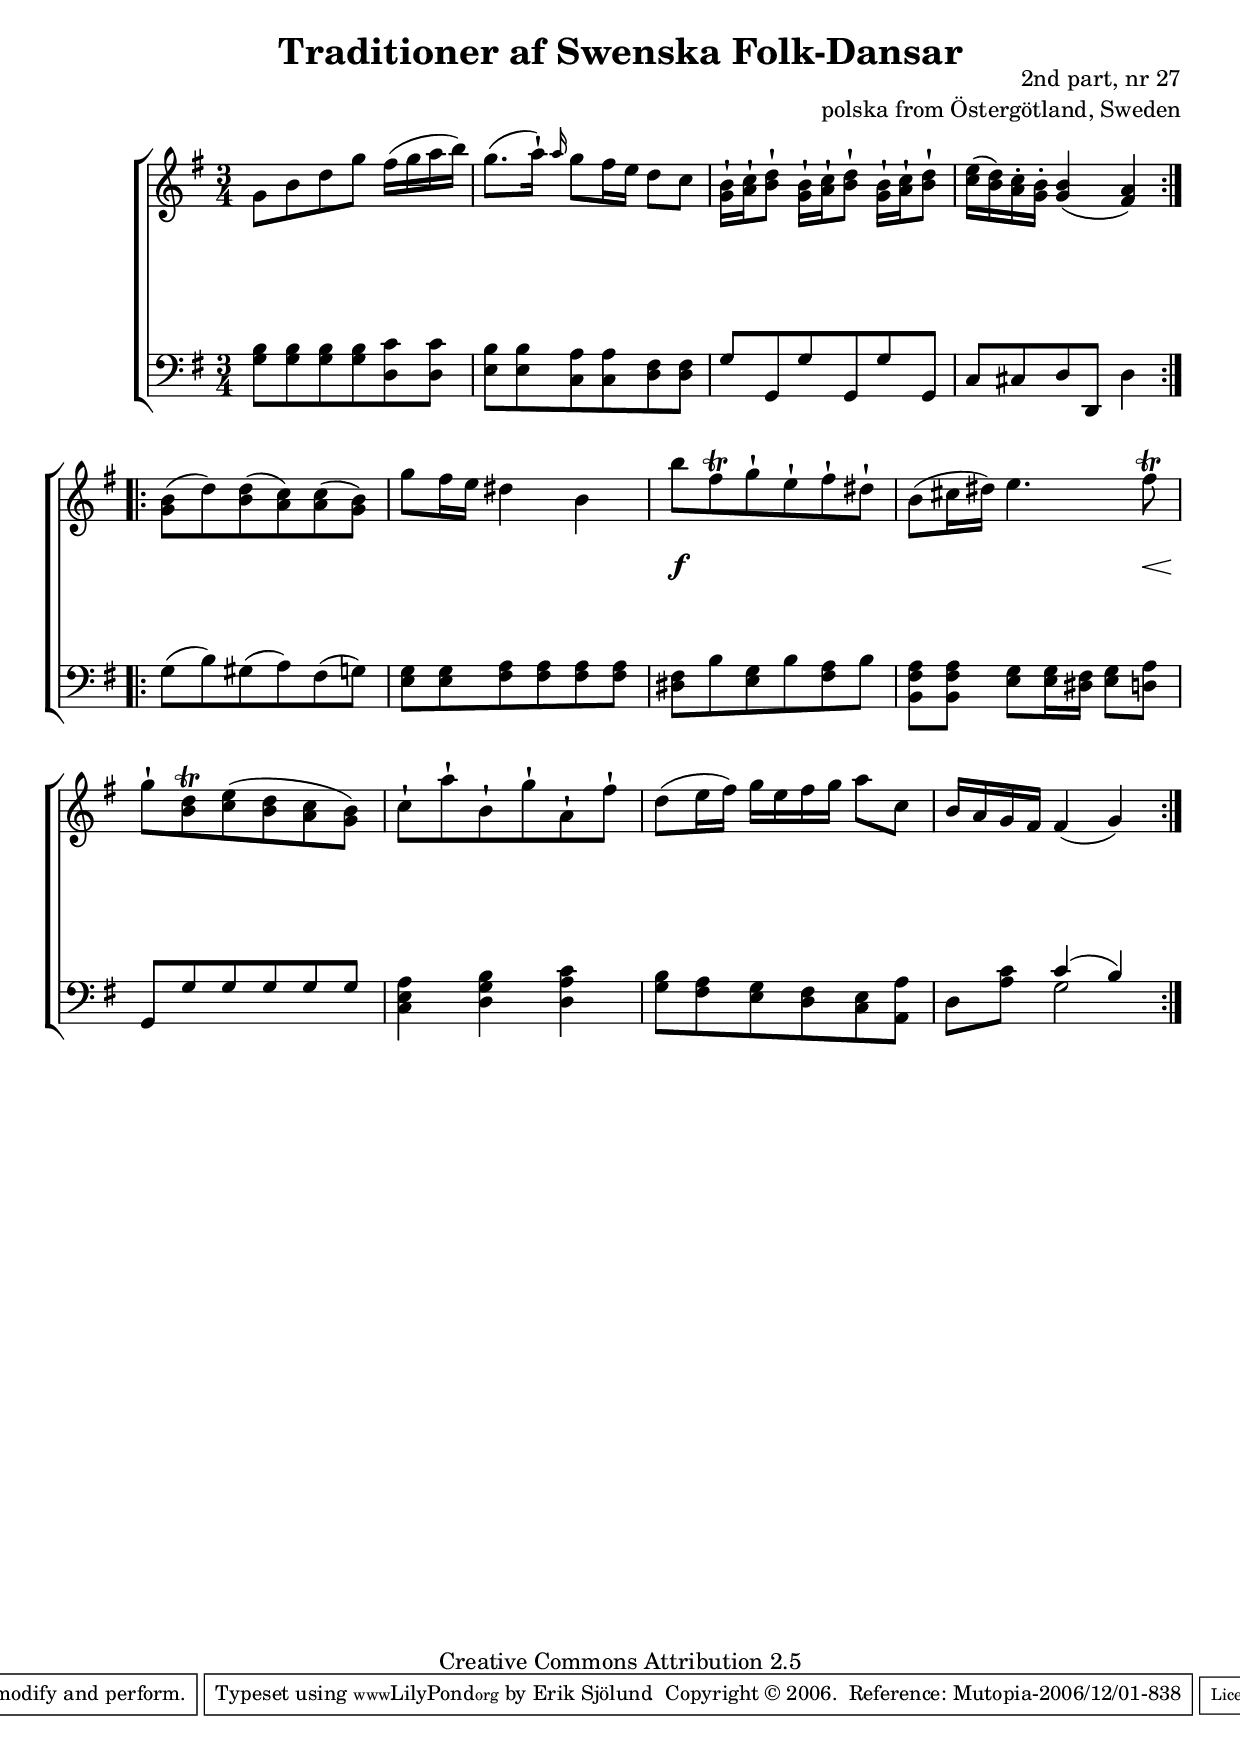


\header {
    title = "Traditioner af Swenska Folk-Dansar"
    opus = \markup {
         \column  {
          \right-align  "2nd part, nr 27"
   \right-align "polska from Östergötland, Sweden" 
}
 } 
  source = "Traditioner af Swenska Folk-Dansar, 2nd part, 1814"



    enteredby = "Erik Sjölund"
				% mutopia headers.

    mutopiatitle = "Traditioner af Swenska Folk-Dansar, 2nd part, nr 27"

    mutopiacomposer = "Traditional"
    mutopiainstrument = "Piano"
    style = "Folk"
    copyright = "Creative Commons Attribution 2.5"
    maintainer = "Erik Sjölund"
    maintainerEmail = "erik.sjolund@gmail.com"




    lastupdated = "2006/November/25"
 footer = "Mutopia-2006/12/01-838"
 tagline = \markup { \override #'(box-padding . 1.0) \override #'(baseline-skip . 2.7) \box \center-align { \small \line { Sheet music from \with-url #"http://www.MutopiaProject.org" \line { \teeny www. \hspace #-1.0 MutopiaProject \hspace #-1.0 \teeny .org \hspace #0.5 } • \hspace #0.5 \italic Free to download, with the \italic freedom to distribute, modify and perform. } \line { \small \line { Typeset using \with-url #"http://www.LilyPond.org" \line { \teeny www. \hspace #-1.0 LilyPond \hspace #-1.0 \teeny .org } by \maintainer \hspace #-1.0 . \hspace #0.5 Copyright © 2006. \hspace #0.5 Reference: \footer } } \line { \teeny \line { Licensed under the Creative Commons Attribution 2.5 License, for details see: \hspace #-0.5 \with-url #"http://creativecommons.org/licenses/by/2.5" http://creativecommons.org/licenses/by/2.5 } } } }
  }




     \version "2.8.5"








global={
	\time 3/4
	\key g \major
}


    
upper =  {
  \global
  \repeat volta 2 {

	g'8 b' d'' g'' fis''16( g'' a'' b'') |
	g''8.( a''16) \staccatissimo \grace a''16 g''8 fis''16 e'' d''8 c'' |
	<g' b'>16\staccatissimo <a' c''>\staccatissimo <b' d''>8\staccatissimo   	<g' b'>16\staccatissimo <a' c''>\staccatissimo <b' d''>8\staccatissimo   	<g' b'>16\staccatissimo <a' c''>\staccatissimo <b' d''>8\staccatissimo  |
	<c'' e''>16( <b' d''>) <a' c''>-. <g' b'>-. <g' b'>4( <fis' a'>) |
%5
} 
  \repeat volta 2 {
	<g' b'>8( d'') <b' d''>( <a' c''>) <a' c''>( <g' b'>) |
	g'' fis''16 e'' dis''4 b' |
	b''8 fis''\trill g''\staccatissimo e''\staccatissimo fis''\staccatissimo dis''\staccatissimo |
	b'( cis''16 dis'') e''4. fis''8\trill |
	g''\staccatissimo <b' d''>\trill <c'' e''>( <b' d''> <a' c''> <g' b'>) |
%10
	c''\staccatissimo a''\staccatissimo b'\staccatissimo g''\staccatissimo a'\staccatissimo fis''\staccatissimo |
	d''( e''16 fis'') g'' e'' fis'' g'' a''8 c'' |
	b'16 a' g' fis' fis'4( g') 


}

}


     
lower =  {
  \global \clef bass
  \repeat volta 2 {
	<g b>8 <g b> <g b> <g b> <d c'> <d c'> |
	<e b> <e b> <c a> <c a> <d fis> <d fis> |
	g g, g g, g g, |
	c cis d d, d4 |
%5
}
  \repeat volta 2 {
	g8( b) gis( a) fis( g) |
	<e g> <e g> <fis a> <fis a> <fis a> <fis a> |
	<dis fis> b <e g> b <fis a> b |
	<b, fis a> <b, fis a> <e g> <e g>16 <dis fis> <e g>8 <d a> |
	g, g g g g g |
%10
	<c e a>4 <d g b> <d a c'> |
	<g b>8 <fis a> <e g> <d fis> <c e> <a, a> |
	d <a c'> << { c'4( b) } \\ { g2 } >> 

}

  
}

dynamics = {
  \repeat volta 2 {
s2.*4
}

  \repeat volta 2 {
s2.*2
s4 \f s4 s4
s4 s4 s8 s8 \<
s4 \! s4 s4
s2.*3
}

}



\score {
  \new PianoStaff \with{systemStartDelimiter = #'SystemStartBracket } <<
    \new Staff = "upper" \upper
    \new Dynamics = "dynamics" \dynamics
    \new Staff = "lower" <<
      \clef bass
      \lower
    >>
  >>

  \layout {
    \context {
      \type "Engraver_group"
      \name Dynamics
      \alias Voice % So that \cresc works, for example.
      \consists "Output_property_engraver"
%      \override VerticalAxisGroup #'minimum-Y-extent = #'(-1 . 1)
      \consists "Piano_pedal_engraver"
      \consists "Script_engraver"
      \consists "Dynamic_engraver"
      \consists "Text_engraver"
      \override TextScript #'font-size = #2
      \override TextScript #'font-shape = #'italic

      \override DynamicText #'extra-offset = #'(0 . 2.5)
      \override Hairpin #'extra-offset = #'(0 . 2.5)


      \consists "Skip_event_swallow_translator"
      \consists "Axis_group_engraver"
    }
    \context {\Score \remove "Bar_number_engraver"}
    \context {
      \PianoStaff
      \accepts Dynamics
   \override VerticalAlignment #'forced-distance = #7
  \override SpanBar #'transparent = ##t

    }
  }
}

          


mididynamics = { \dynamics } 
midiupper = { \upper }
midilower = { \lower }

          




\score {
  \unfoldRepeats
  \new PianoStaff <<
    \new Staff = "upper" <<  \midiupper  \mididynamics >>
    \new Staff = "lower" <<  \midilower  \mididynamics >>
  >>
  \midi {
    \context {
      \type "Performer_group"
      \name Dynamics
      \consists "Piano_pedal_performer"
    }
    \context {
      \PianoStaff
      \accepts Dynamics
    }
 \tempo 4=100    
  }
}






  


